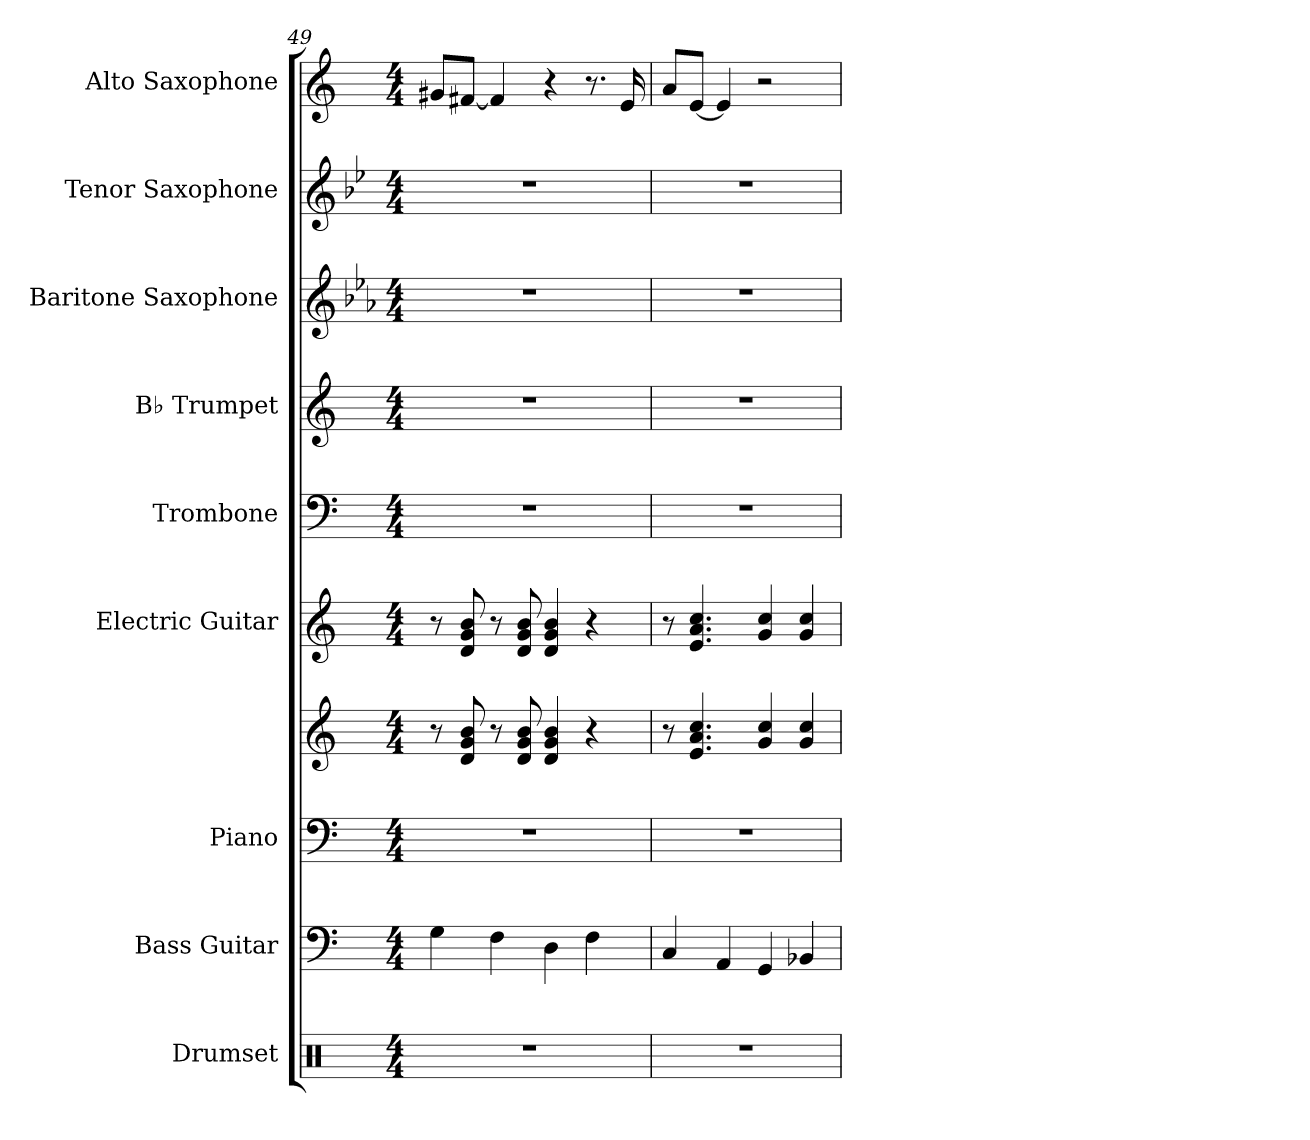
**kern	**kern	**kern	**kern	**kern	**kern	**kern	**kern	**kern	**kern
*part9	*part8	*part7	*part7	*part6	*part5	*part4	*part3	*part2	*part1
*staff10	*staff9	*staff8	*staff7	*staff6	*staff5	*staff4	*staff3	*staff2	*staff1
*I"Drumset	*I"Bass Guitar	*I"Piano	*	*I"Electric Guitar	*I"Trombone	*I"B♭ Trumpet	*I"Baritone Saxophone	*I"Tenor Saxophone	*I"Alto Saxophone
*I'D. Set	*I'B. Guit.	*I'Pno.	*	*I'El. Guit.	*I'Tbn.	*I'B♭ Tpt.	*I'Bar. Sax.	*I'T. Sax.	*I'A. Sax.
*clefX	*clefF4	*clefF4	*clefG2	*clefG2	*clefF4	*clefG2	*clefG2	*clefG2	*clefG2
*	*ITrd7c12	*	*	*	*	*ITrd1c2	*ITrd12c21	*ITrd8c14	*ITrd5c9
*k[]	*k[]	*k[]	*k[]	*k[]	*k[]	*k[b-e-]	*k[b-e-a-]	*k[b-e-]	*k[b-e-a-]
*M4/4	*M4/4	*M4/4	*M4/4	*M4/4	*M4/4	*M4/4	*M4/4	*M4/4	*M4/4
=49	=49	=49	=49	=49	=49	=49	=49	=49	=49
1r	4GG\	1r	8r	8r	1r	1r	1r	1r	8Bn/L
.	.	.	8d/ 8g/ 8b/	8d/ 8g/ 8b/	.	.	.	.	[8An/J
.	4FF\	.	8r	8r	.	.	.	.	4A/]
.	.	.	8d/ 8g/ 8b/	8d/ 8g/ 8b/	.	.	.	.	.
.	4DD\	.	4d/ 4g/ 4b/	4d/ 4g/ 4b/	.	.	.	.	4r
.	4FF\	.	4r	4r	.	.	.	.	8.r
.	.	.	.	.	.	.	.	.	16G/
=50	=50	=50	=50	=50	=50	=50	=50	=50	=50
1r	4CC/	1r	8r	8r	1r	1r	1r	1r	8c/L
.	.	.	4.e/ 4.a/ 4.cc/	4.e/ 4.a/ 4.cc/	.	.	.	.	[8G/J
.	4AAA/	.	.	.	.	.	.	.	4G/]
.	4GGG/	.	4g/ 4cc/	4g/ 4cc/	.	.	.	.	2r
.	4BBB-X/	.	4g/ 4cc/	4g/ 4cc/	.	.	.	.	.
=	=	=	=	=	=	=	=	=	=
*-	*-	*-	*-	*-	*-	*-	*-	*-	*-
